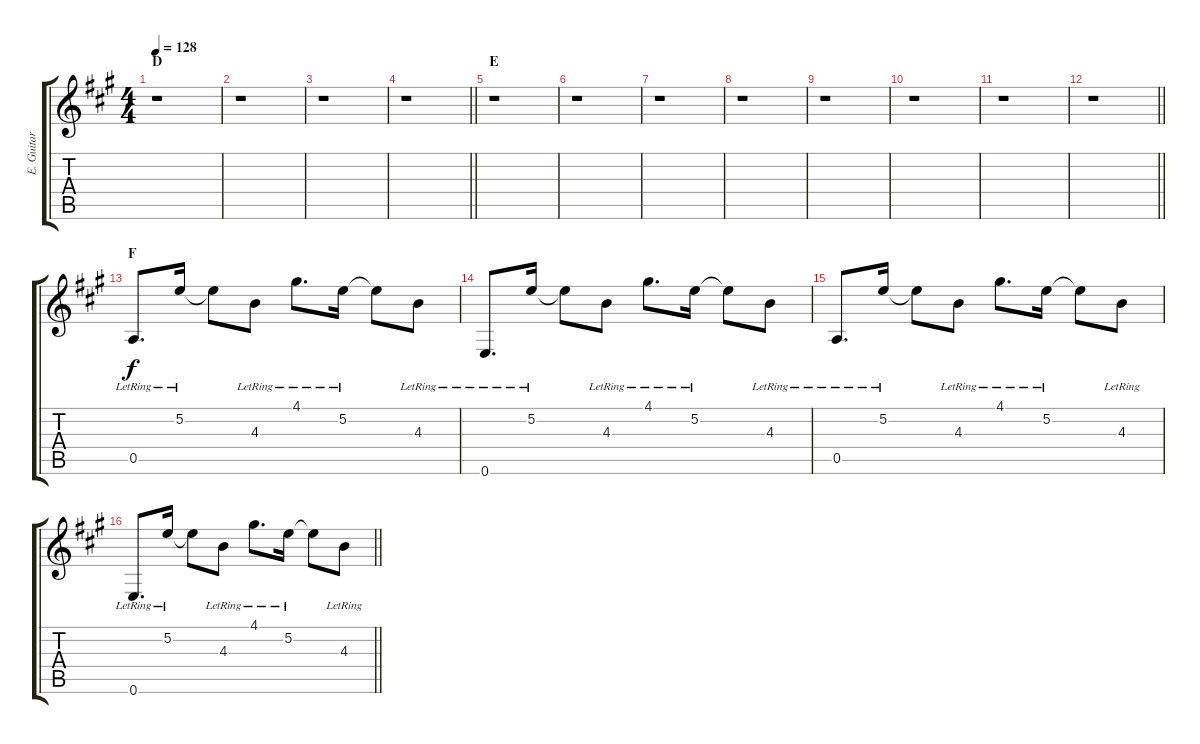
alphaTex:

\track ("E. Guitar II" "E. Guitar ") {instrument overdrivenguitar}
\staff {score tabs}
\tuning (E4 B3 G3 D3 A2 E2) {hide}
\ts (4 4)
\section ("" "D")
\tempo 128
\clef g2
\ks a
r.1{dy f} |
r.1 |
r.1 |
\barLineRight lightlight
r.1 |
\section ("" "E")
r.1 |
r.1 |
r.1 |
r.1 |
r.1 |
r.1 |
r.1 |
\barLineRight lightlight
r.1 |
\section ("" "F")
0.5{lr}.8{d} 5.2{lr}.16 5.2{t}.8 4.3{lr}.8 4.1{lr}.8{d} 5.2{lr}.16 5.2{t}.8 4.3{lr}.8 |
0.6{lr}.8{d} 5.2{lr}.16 5.2{t}.8 4.3{lr}.8 4.1{lr}.8{d} 5.2{lr}.16 5.2{t}.8 4.3{lr}.8 |
0.5{lr}.8{d} 5.2{lr}.16 5.2{t}.8 4.3{lr}.8 4.1{lr}.8{d} 5.2{lr}.16 5.2{t}.8 4.3{lr}.8 |
\barLineRight lightlight
0.6{lr}.8{d} 5.2{lr}.16 5.2{t}.8 4.3{lr}.8 4.1{lr}.8{d} 5.2{lr}.16 5.2{t}.8 4.3{lr}.8
